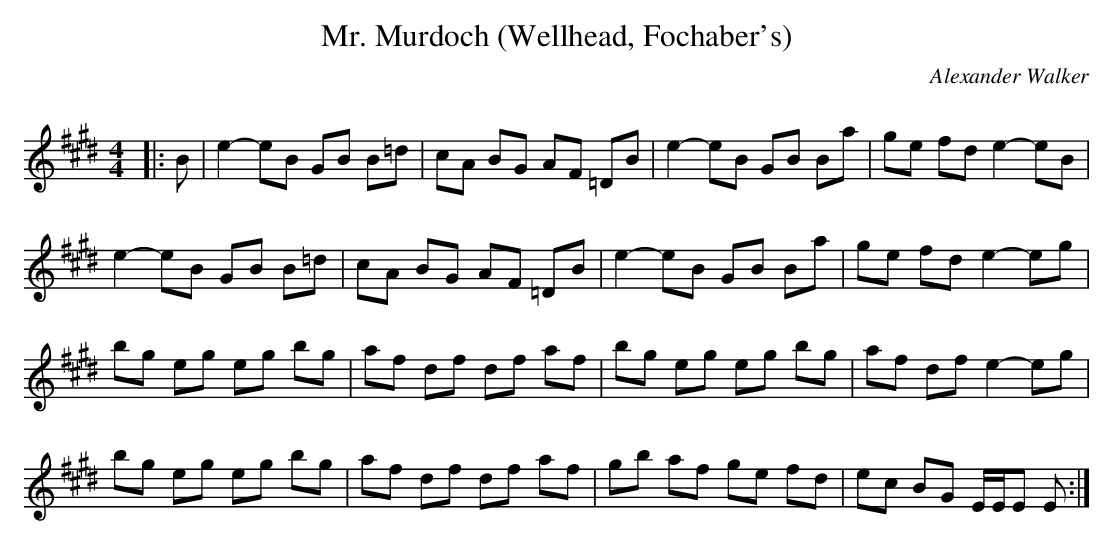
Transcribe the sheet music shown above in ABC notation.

X:1
T: Mr. Murdoch (Wellhead, Fochaber's)
C:Alexander Walker
Q: 232
K:E
M:4/4
L:1/8
|:B|e2-eB GB B=d|cA BG AF =DB|e2-eB GB Ba|ge fd e2-eB|
e2-eB GB B=d|cA BG AF =DB|e2-eB GB Ba|ge fd e2-eg|
bg eg eg bg|af df df af|bg eg eg bg|af df e2-eg|
bg eg eg bg|af df df af|gb af ge fd|ec BG E1/2E1/2E E:|
